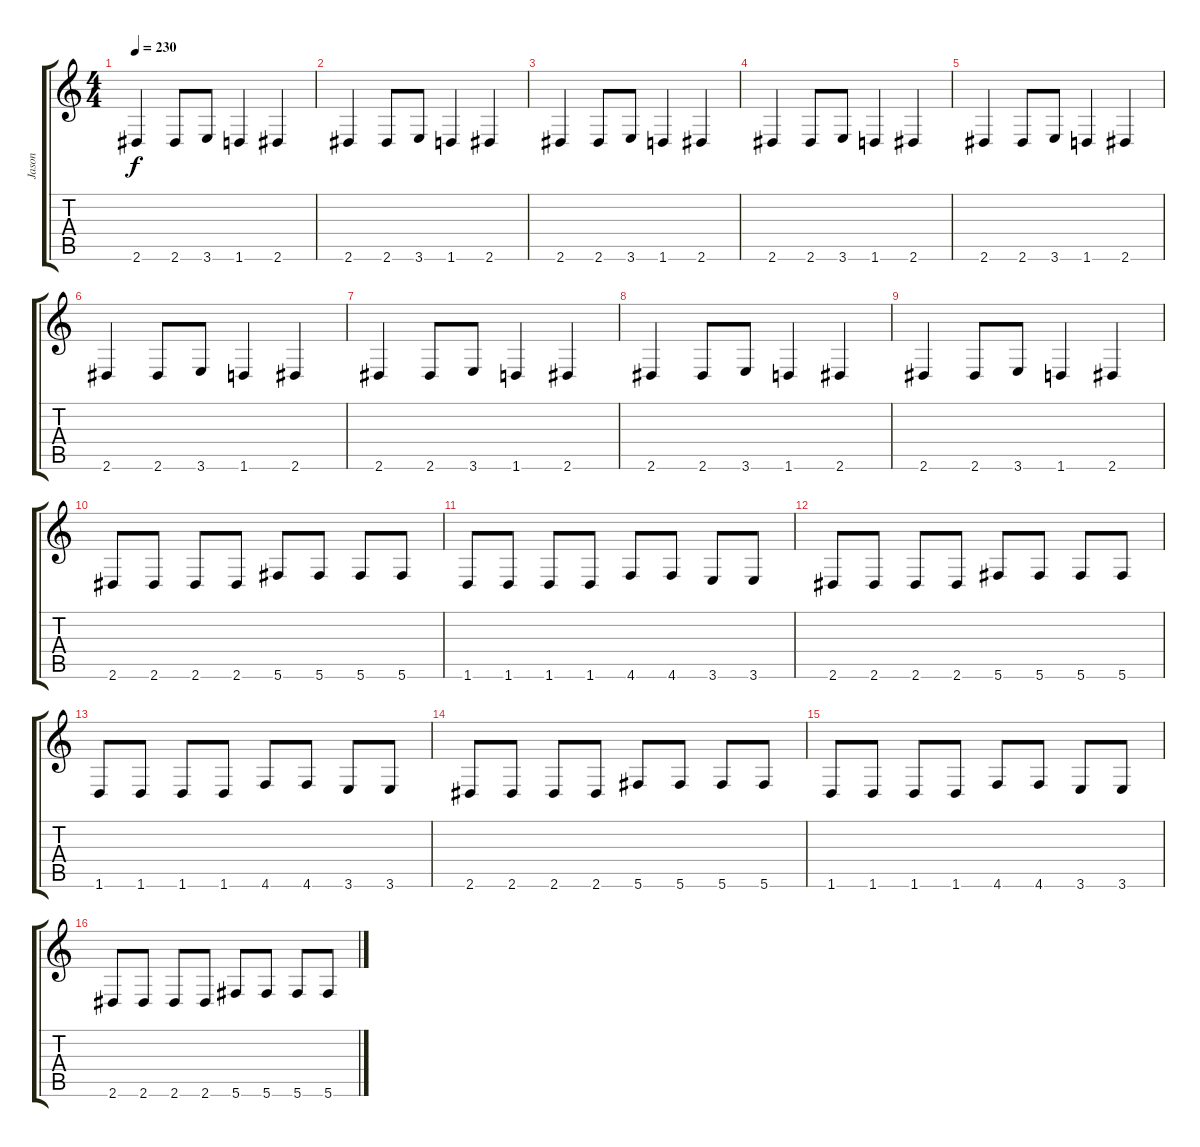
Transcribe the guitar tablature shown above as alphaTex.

\track ("Jason" "Jason") {instrument electricbassfinger}
\staff {score tabs}
\tuning (Db4 Ab3 E3 B2 Gb2 Db2) {hide}
\ts (4 4)
\tempo 230
\clef g2
\ks c
2.6.4{dy f} 2.6.8 3.6.8 1.6.4 2.6.4 |
2.6.4 2.6.8 3.6.8 1.6.4 2.6.4 |
2.6.4 2.6.8 3.6.8 1.6.4 2.6.4 |
2.6.4 2.6.8 3.6.8 1.6.4 2.6.4 |
2.6.4 2.6.8 3.6.8 1.6.4 2.6.4 |
2.6.4 2.6.8 3.6.8 1.6.4 2.6.4 |
2.6.4 2.6.8 3.6.8 1.6.4 2.6.4 |
2.6.4 2.6.8 3.6.8 1.6.4 2.6.4 |
2.6.4 2.6.8 3.6.8 1.6.4 2.6.4 |
2.6.8 2.6.8 2.6.8 2.6.8 5.6.8 5.6.8 5.6.8 5.6.8 |
1.6.8 1.6.8 1.6.8 1.6.8 4.6.8 4.6.8 3.6.8 3.6.8 |
2.6.8 2.6.8 2.6.8 2.6.8 5.6.8 5.6.8 5.6.8 5.6.8 |
1.6.8 1.6.8 1.6.8 1.6.8 4.6.8 4.6.8 3.6.8 3.6.8 |
2.6.8 2.6.8 2.6.8 2.6.8 5.6.8 5.6.8 5.6.8 5.6.8 |
1.6.8 1.6.8 1.6.8 1.6.8 4.6.8 4.6.8 3.6.8 3.6.8 |
2.6.8 2.6.8 2.6.8 2.6.8 5.6.8 5.6.8 5.6.8 5.6.8
